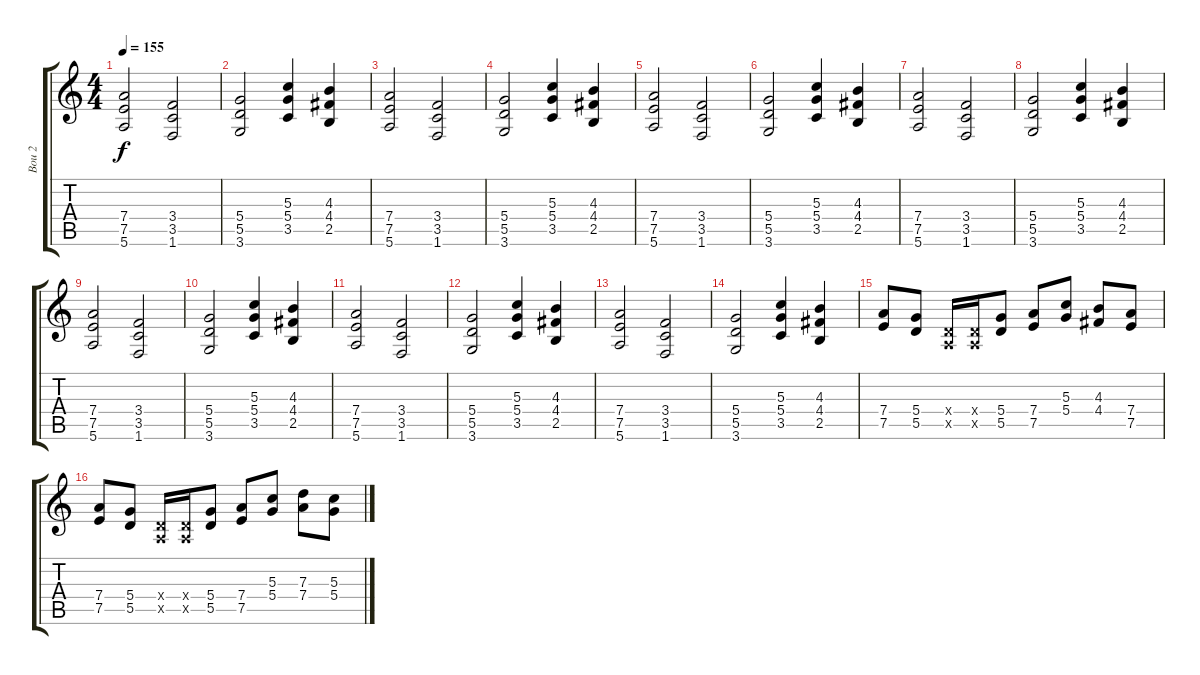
\track ("Bou 2" "Bou 2") {instrument distortionguitar}
\staff {score tabs}
\tuning (E4 B3 G3 D3 A2 E2) {hide}
\ts (4 4)
\tempo 155
\clef g2
\ks c
(7.4 7.5 5.6).2{dy f} (3.4 3.5 1.6).2 |
(5.4 5.5 3.6).2 (5.3 5.4 3.5).4 (4.3 4.4 2.5).4 |
(7.4 7.5 5.6).2 (3.4 3.5 1.6).2 |
(5.4 5.5 3.6).2 (5.3 5.4 3.5).4 (4.3 4.4 2.5).4 |
(7.4 7.5 5.6).2 (3.4 3.5 1.6).2 |
(5.4 5.5 3.6).2 (5.3 5.4 3.5).4 (4.3 4.4 2.5).4 |
(7.4 7.5 5.6).2 (3.4 3.5 1.6).2 |
(5.4 5.5 3.6).2 (5.3 5.4 3.5).4 (4.3 4.4 2.5).4 |
(7.4 7.5 5.6).2 (3.4 3.5 1.6).2 |
(5.4 5.5 3.6).2 (5.3 5.4 3.5).4 (4.3 4.4 2.5).4 |
(7.4 7.5 5.6).2 (3.4 3.5 1.6).2 |
(5.4 5.5 3.6).2 (5.3 5.4 3.5).4 (4.3 4.4 2.5).4 |
(7.4 7.5 5.6).2 (3.4 3.5 1.6).2 |
(5.4 5.5 3.6).2 (5.3 5.4 3.5).4 (4.3 4.4 2.5).4 |
(7.4 7.5).8 (5.4 5.5).8 (0.4{x} 0.5{x}).16 (0.4{x} 0.5{x}).16 (5.4 5.5).8 (7.4 7.5).8 (5.3 5.4).8 (4.3 4.4).8 (7.4 7.5).8 |
(7.4 7.5).8 (5.4 5.5).8 (0.4{x} 0.5{x}).16 (0.4{x} 0.5{x}).16 (5.4 5.5).8 (7.4 7.5).8 (5.3 5.4).8 (7.3 7.4).8 (5.3 5.4).8
